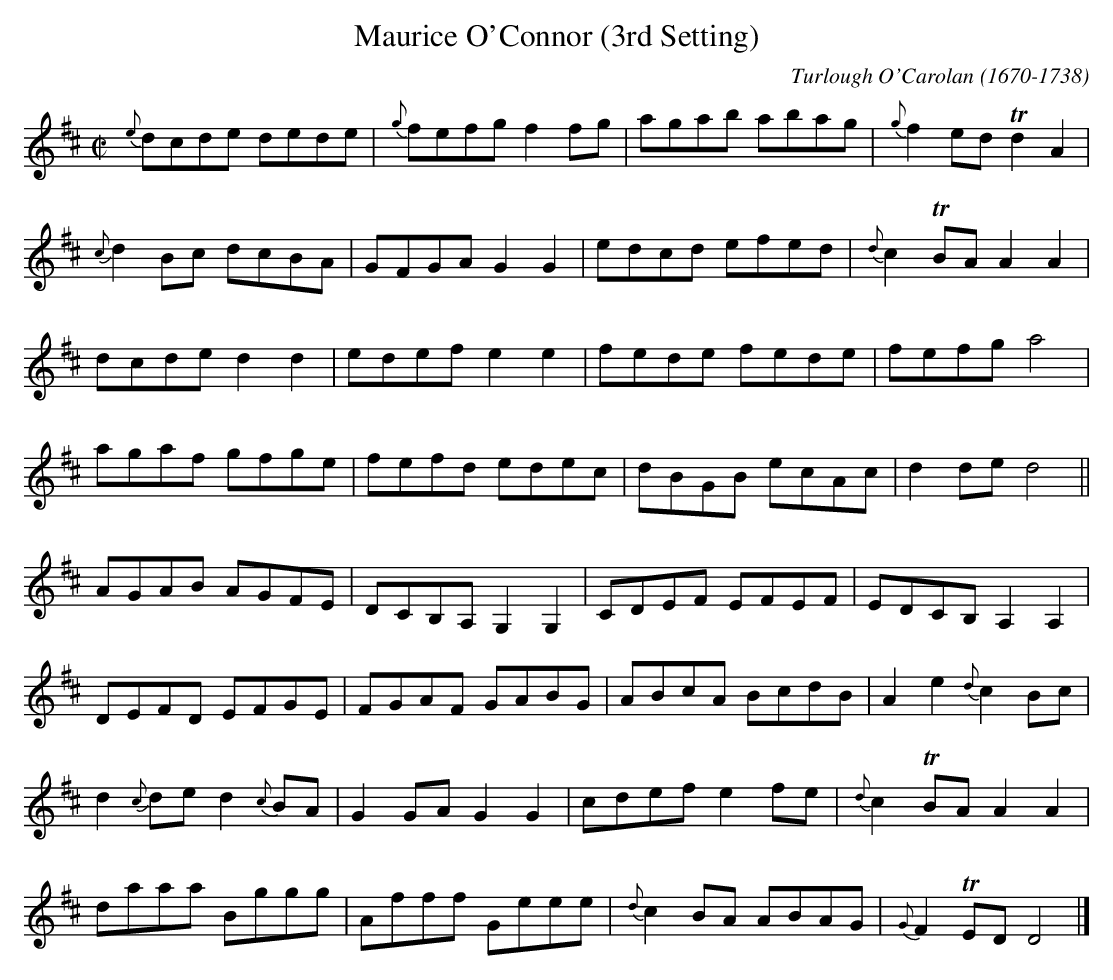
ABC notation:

X:1occ
T:Maurice O'Connor (3rd Setting)
C:Turlough O'Carolan (1670-1738)
M:C|
L:1/8
K:D
C:RISOLUTO
{e}dcde dede|{g}fefg f2fg|agab abag|{g}f2ed Td2A2|
{c}d2Bc dcBA|GFGA G2G2|edcd efed|{d}c2 TBA A2A2|
dcde d2d2|edef e2e2|fede fede|fefg a4|
agaf gfge|fefd edec|dBGB ecAc|d2de d4||
AGAB AGFE|DCB,A, G,2G,2|CDEF EFEF|EDCB, A,2A,2|
DEFD EFGE|FGAF GABG|ABcA BcdB|A2e2{d}c2Bc|
d2{c}de d2{c}BA|G2GA G2G2|cdef e2fe|{d}c2 TBA A2A2|
daaa Bggg|Afff Geee|{d}c2BA ABAG|{G}F2 TED D4|]
